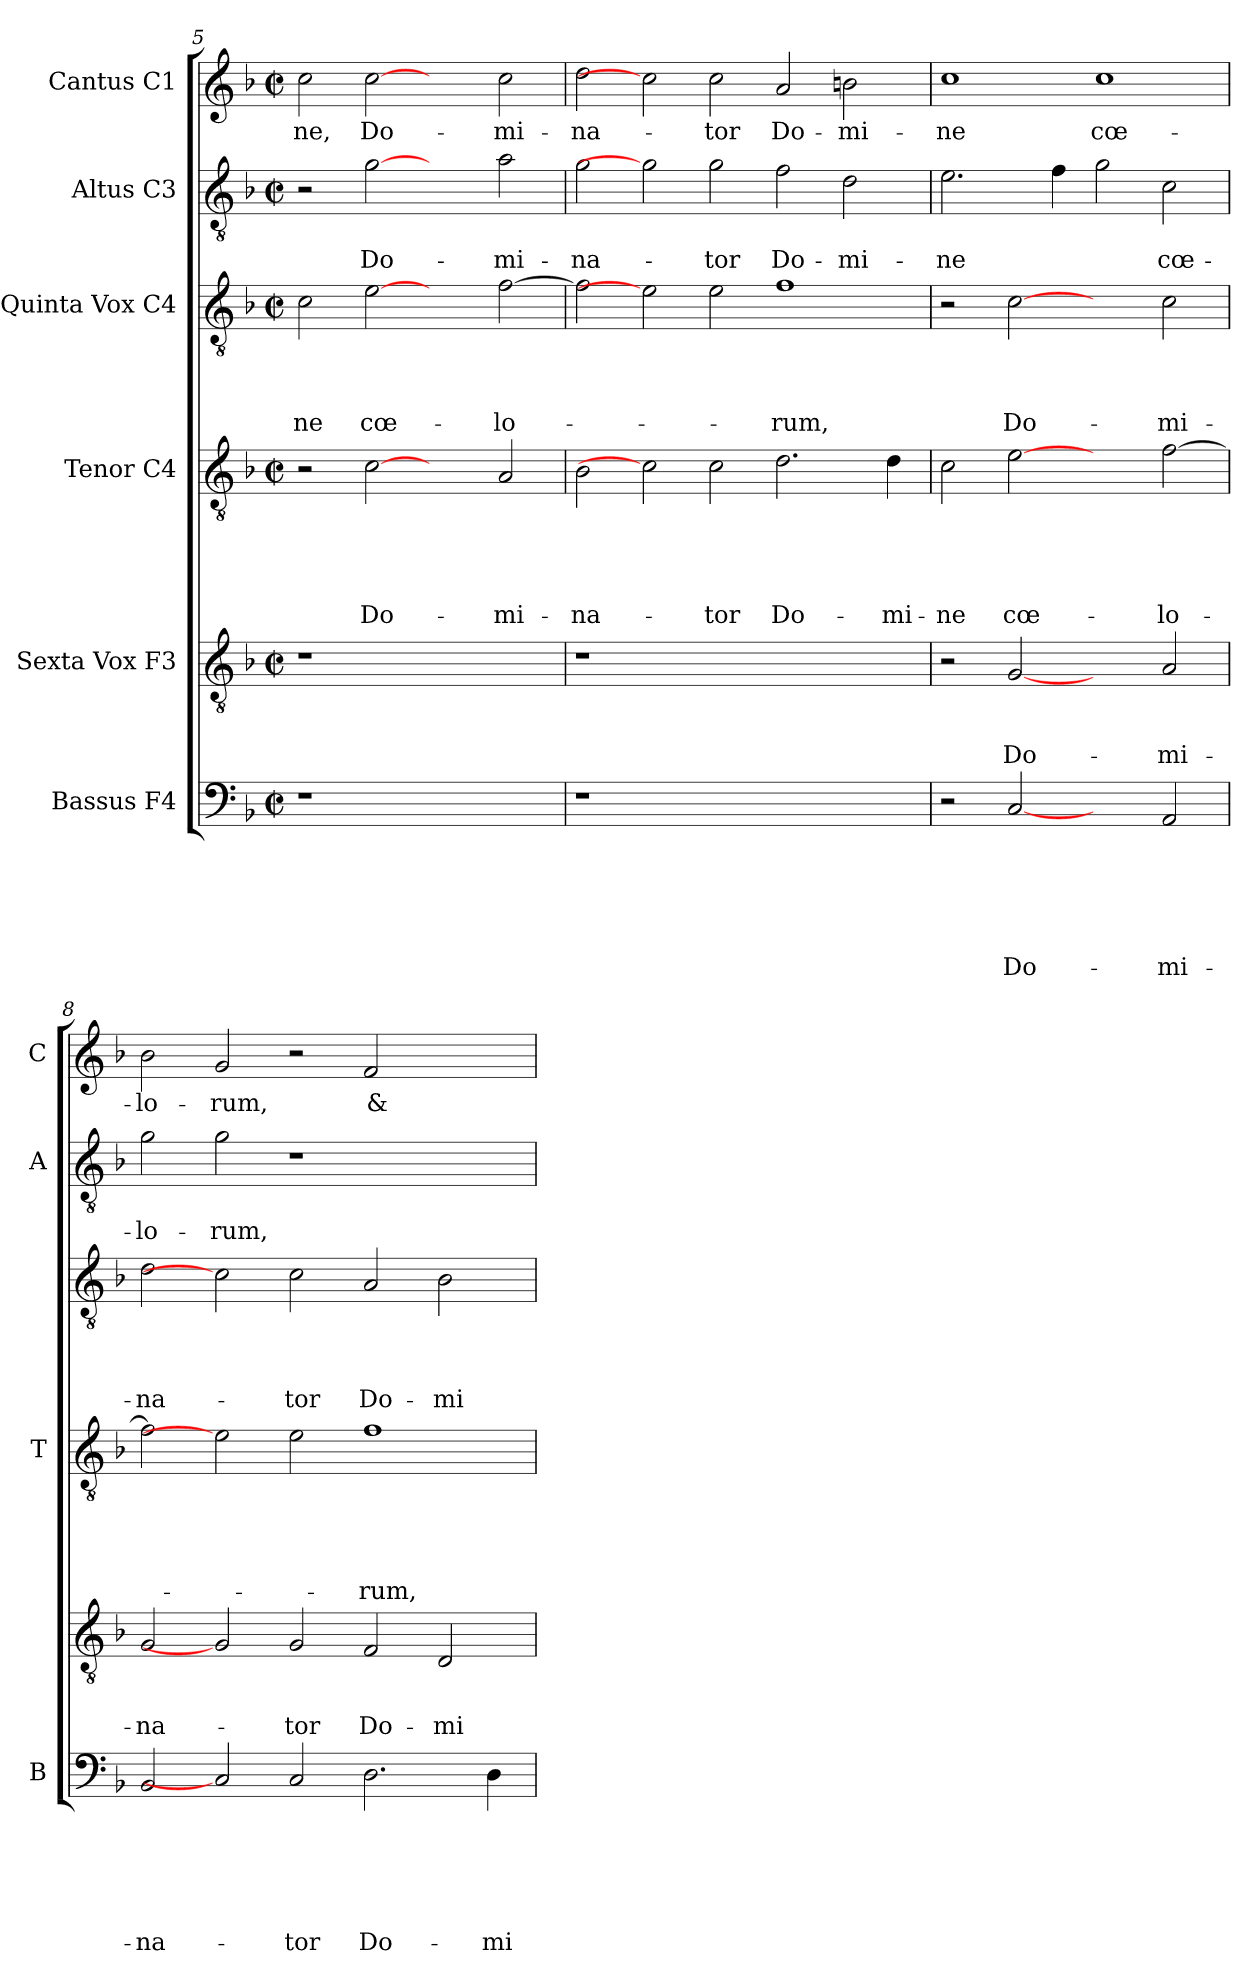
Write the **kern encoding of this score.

**kern	**text	**text	**text	**text	**text	**text	**kern	**text	**text	**text	**kern	**text	**text	**text	**text	**text	**kern	**text	**text	**text	**text	**kern	**text	**text	**kern	**text
*part6	*part6	*part6	*part6	*part6	*part6	*part6	*part5	*part5	*part5	*part5	*part4	*part4	*part4	*part4	*part4	*part4	*part3	*part3	*part3	*part3	*part3	*part2	*part2	*part2	*part1	*part1
*staff6	*staff6	*staff6	*staff6	*staff6	*staff6	*staff6	*staff5	*staff5	*staff5	*staff5	*staff4	*staff4	*staff4	*staff4	*staff4	*staff4	*staff3	*staff3	*staff3	*staff3	*staff3	*staff2	*staff2	*staff2	*staff1	*staff1
*I"Bassus F4	*	*	*	*	*	*	*I"Sexta Vox F3	*	*	*	*I"Tenor C4	*	*	*	*	*	*I"Quinta Vox C4	*	*	*	*	*I"Altus C3	*	*	*I"Cantus C1	*
*I'B	*	*	*	*	*	*	*	*	*	*	*I'T	*	*	*	*	*	*	*	*	*	*	*I'A	*	*	*I'C	*
*clefF4	*	*	*	*	*	*	*clefGv2	*	*	*	*clefGv2	*	*	*	*	*	*clefGv2	*	*	*	*	*clefGv2	*	*	*clefG2	*
*k[b-]	*	*	*	*	*	*	*k[b-]	*	*	*	*k[b-]	*	*	*	*	*	*k[b-]	*	*	*	*	*k[b-]	*	*	*k[b-]	*
*F:	*	*	*	*	*	*	*F:	*	*	*	*F:	*	*	*	*	*	*F:	*	*	*	*	*F:	*	*	*F:	*
*M2/2	*	*	*	*	*	*	*M2/2	*	*	*	*M2/2	*	*	*	*	*	*M2/2	*	*	*	*	*M2/2	*	*	*M2/2	*
*met(c|)	*	*	*	*	*	*	*met(c|)	*	*	*	*met(c|)	*	*	*	*	*	*met(c|)	*	*	*	*	*met(c|)	*	*	*met(c|)	*
=5	=5	=5	=5	=5	=5	=5	=5	=5	=5	=5	=5	=5	=5	=5	=5	=5	=5	=5	=5	=5	=5	=5	=5	=5	=5	=5
!	!	!	!	!	!	!	!	!	!	!	!	!	!	!	!	!	!	!	!	!	!LO:LY:b	!	!	!	!	!LO:LY:b
1r	.	.	.	.	.	.	1r	.	.	.	2r	.	.	.	.	.	2c\	.	.	.	-ne	2r	.	.	2cc\	-ne,
!	!	!	!	!	!	!	!	!	!	!	!	!	!	!	!	!LO:LY:b	!	!	!	!	!LO:LY:b	!	!	!LO:LY:b	!	!LO:LY:b
.	.	.	.	.	.	.	.	.	.	.	[2c	.	.	.	.	Do-	[2e	.	.	.	cœ-	[2g	.	Do-	[2cc	Do-
1ryy	.	.	.	.	.	.	1ryy	.	.	.	2ryy	.	.	.	.	.	2ryy	.	.	.	.	2ryy	.	.	2ryy	.
!	!	!	!	!	!	!	!	!	!	!	!	!	!	!	!	!LO:LY:b	!	!	!	!	!LO:LY:b	!	!	!LO:LY:b	!	!LO:LY:b
.	.	.	.	.	.	.	.	.	.	.	2A/	.	.	.	.	-mi-	[2f\	.	.	.	-lo-	2a\	.	-mi-	2cc\	-mi-
=6	=6	=6	=6	=6	=6	=6	=6	=6	=6	=6	=6	=6	=6	=6	=6	=6	=6	=6	=6	=6	=6	=6	=6	=6	=6	=6
!	!	!	!	!	!	!	!	!	!	!	!	!	!	!	!	!LO:LY:b	!	!	!	!	!	!	!	!LO:LY:b	!	!LO:LY:b
1r	.	.	.	.	.	.	1r	.	.	.	2B-\	.	.	.	.	-na-	2f\]	.	.	.	.	2g\	.	-na-	2dd\	-na-
.	.	.	.	.	.	.	.	.	.	.	2c]	.	.	.	.	.	2e]	.	.	.	.	2g]	.	.	2cc]	.
!	!	!	!	!	!	!	!	!	!	!	!	!	!	!	!	!LO:LY:b	!	!	!	!	!	!	!	!LO:LY:b	!	!LO:LY:b
1.ryy	.	.	.	.	.	.	1.ryy	.	.	.	2c\	.	.	.	.	-tor	2e\	.	.	.	.	2g\	.	-tor	2cc\	-tor
!	!	!	!	!	!	!	!	!	!	!	!	!	!	!	!	!LO:LY:b	!	!	!	!	!LO:LY:b	!	!	!LO:LY:b	!	!LO:LY:b
.	.	.	.	.	.	.	.	.	.	.	2.d\	.	.	.	.	Do-	1f	.	.	.	-rum,	2f\	.	Do-	2a/	Do-
!	!	!	!	!	!	!	!	!	!	!	!	!	!	!	!	!	!	!	!	!	!	!	!	!LO:LY:b	!	!LO:LY:b
.	.	.	.	.	.	.	.	.	.	.	.	.	.	.	.	.	.	.	.	.	.	2d\	.	-mi-	2bn\	-mi-
!	!	!	!	!	!	!	!	!	!	!	!	!	!	!	!	!LO:LY:b	!	!	!	!	!	!	!	!	!	!
.	.	.	.	.	.	.	.	.	.	.	4d\	.	.	.	.	-mi-	.	.	.	.	.	.	.	.	.	.
!!LO:LB:g=z
=7	=7	=7	=7	=7	=7	=7	=7	=7	=7	=7	=7	=7	=7	=7	=7	=7	=7	=7	=7	=7	=7	=7	=7	=7	=7	=7
!	!	!	!	!	!	!	!	!	!	!	!	!	!	!	!	!LO:LY:b	!	!	!	!	!	!	!	!LO:LY:b	!	!LO:LY:b
2r	.	.	.	.	.	.	2r	.	.	.	2c\	.	.	.	.	-ne	2r	.	.	.	.	2.e\	.	-ne	1cc	-ne
!	!	!	!	!	!	!LO:LY:b	!	!	!	!LO:LY:b	!	!	!	!	!	!LO:LY:b	!	!	!	!	!LO:LY:b	!	!	!	!	!
[2C	.	.	.	.	.	Do-	[2G	.	.	Do-	[2e	.	.	.	.	cœ-	[2c	.	.	.	Do-	.	.	.	.	.
.	.	.	.	.	.	.	.	.	.	.	.	.	.	.	.	.	.	.	.	.	.	4f\	.	.	.	.
!	!	!	!	!	!	!	!	!	!	!	!	!	!	!	!	!	!	!	!	!	!	!	!	!	!	!LO:LY:b
2ryy	.	.	.	.	.	.	2ryy	.	.	.	2ryy	.	.	.	.	.	2ryy	.	.	.	.	2g\	.	.	1cc	cœ-
!	!	!	!	!	!	!LO:LY:b	!	!	!	!LO:LY:b	!	!	!	!	!	!LO:LY:b	!	!	!	!	!LO:LY:b	!	!	!LO:LY:b	!	!
2AA/	.	.	.	.	.	-mi-	2A/	.	.	-mi-	[2f\	.	.	.	.	-lo-	2c\	.	.	.	-mi-	2c\	.	cœ-	.	.
=8	=8	=8	=8	=8	=8	=8	=8	=8	=8	=8	=8	=8	=8	=8	=8	=8	=8	=8	=8	=8	=8	=8	=8	=8	=8	=8
!	!	!	!	!	!	!LO:LY:b	!	!	!	!LO:LY:b	!	!	!	!	!	!	!	!	!	!	!LO:LY:b	!	!	!LO:LY:b	!	!LO:LY:b
2BB-/	.	.	.	.	.	-na-	2G/	.	.	-na-	2f\]	.	.	.	.	.	2d\	.	.	.	-na-	2g\	.	-lo-	2b-\	-lo-
!	!	!	!	!	!	!	!	!	!	!	!	!	!	!	!	!	!	!	!	!	!	!	!	!LO:LY:b	!	!LO:LY:b
2C]	.	.	.	.	.	.	2G]	.	.	.	2e]	.	.	.	.	.	2c]	.	.	.	.	2g\	.	-rum,	2g/	-rum,
!	!	!	!	!	!	!LO:LY:b	!	!	!	!LO:LY:b	!	!	!	!	!	!	!	!	!	!	!LO:LY:b	!	!	!	!	!
2C/	.	.	.	.	.	-tor	2G/	.	.	-tor	2e\	.	.	.	.	.	2c\	.	.	.	-tor	1r	.	.	2r	.
!	!	!	!	!	!	!LO:LY:b	!	!	!	!LO:LY:b	!	!	!	!	!	!LO:LY:b	!	!	!	!	!LO:LY:b	!	!	!	!	!LO:LY:b
2.D\	.	.	.	.	.	Do-	2F/	.	.	Do-	1f	.	.	.	.	-rum,	2A/	.	.	.	Do-	.	.	.	2f/	&
!	!	!	!	!	!	!	!	!	!	!LO:LY:b	!	!	!	!	!	!	!	!	!	!	!LO:LY:b	!	!	!	!	!
.	.	.	.	.	.	.	2D/	.	.	-mi-	.	.	.	.	.	.	2B-\	.	.	.	-mi-	2ryy	.	.	2ryy	.
!	!	!	!	!	!	!LO:LY:b	!	!	!	!	!	!	!	!	!	!	!	!	!	!	!	!	!	!	!	!
4D\	.	.	.	.	.	-mi-	.	.	.	.	.	.	.	.	.	.	.	.	.	.	.	.	.	.	.	.
=	=	=	=	=	=	=	=	=	=	=	=	=	=	=	=	=	=	=	=	=	=	=	=	=	=	=
*-	*-	*-	*-	*-	*-	*-	*-	*-	*-	*-	*-	*-	*-	*-	*-	*-	*-	*-	*-	*-	*-	*-	*-	*-	*-	*-
